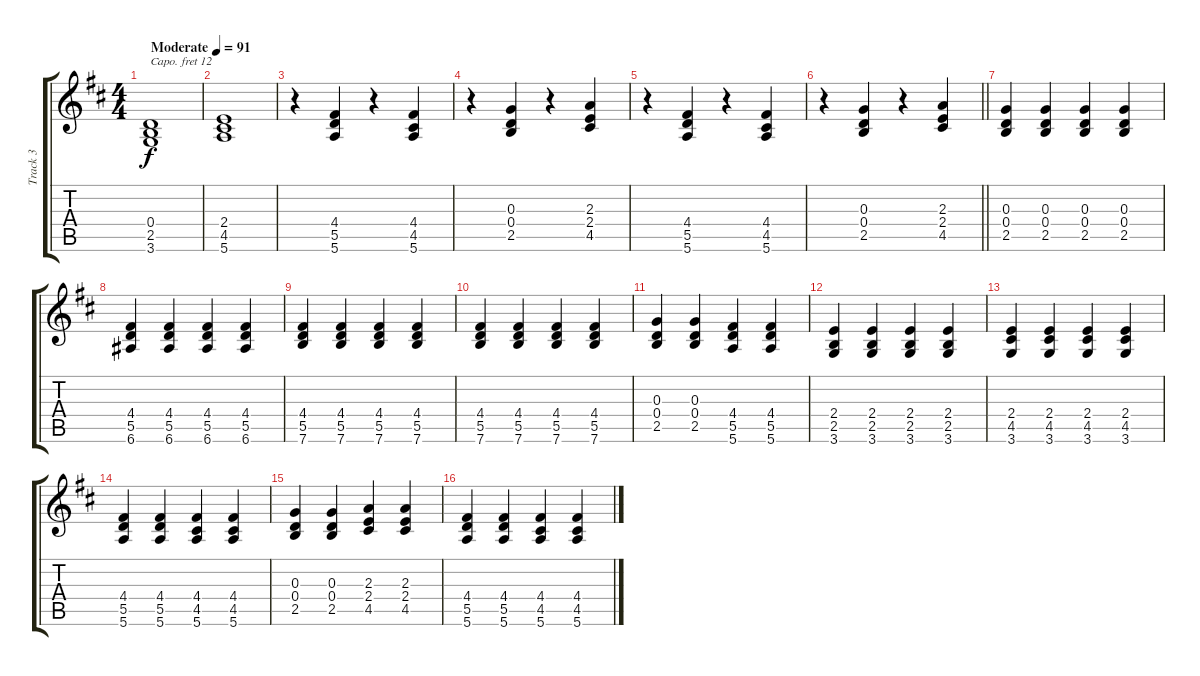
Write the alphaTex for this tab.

\track ("Track 3" "Track 3") {instrument acousticgrandpiano}
\staff {score tabs}
\capo 12
\tuning (E4 B3 G3 D3 A2 E2) {hide}
\ts (4 4)
\tempo (91 "Moderate")
\clef g2
\ks d
(0.4 2.5 3.6).1{dy f instrument acousticgrandpiano} |
(2.4 4.5 5.6).1 |
r.4 (4.4 5.5 5.6).4 r.4 (4.4 4.5 5.6).4 |
r.4 (0.3 0.4 2.5).4 r.4 (2.3 2.4 4.5).4 |
r.4 (4.4 5.5 5.6).4 r.4 (4.4 4.5 5.6).4 |
\barLineRight lightlight
r.4 (0.3 0.4 2.5).4 r.4 (2.3 2.4 4.5).4 |
(0.3 0.4 2.5).4 (0.3 0.4 2.5).4 (0.3 0.4 2.5).4 (0.3 0.4 2.5).4 |
(4.4 5.5 6.6).4 (4.4 5.5 6.6).4 (4.4 5.5 6.6).4 (4.4 5.5 6.6).4 |
(4.4 5.5 7.6).4 (4.4 5.5 7.6).4 (4.4 5.5 7.6).4 (4.4 5.5 7.6).4 |
(4.4 5.5 7.6).4 (4.4 5.5 7.6).4 (4.4 5.5 7.6).4 (4.4 5.5 7.6).4 |
(0.3 0.4 2.5).4 (0.3 0.4 2.5).4 (4.4 5.5 5.6).4 (4.4 5.5 5.6).4 |
(2.4 2.5 3.6).4 (2.4 2.5 3.6).4 (2.4 2.5 3.6).4 (2.4 2.5 3.6).4 |
(2.4 4.5 3.6).4 (2.4 4.5 3.6).4 (2.4 4.5 3.6).4 (2.4 4.5 3.6).4 |
(4.4 5.5 5.6).4 (4.4 5.5 5.6).4 (4.4 4.5 5.6).4 (4.4 4.5 5.6).4 |
(0.3 0.4 2.5).4 (0.3 0.4 2.5).4 (2.3 2.4 4.5).4 (2.3 2.4 4.5).4 |
(4.4 5.5 5.6).4 (4.4 5.5 5.6).4 (4.4 4.5 5.6).4 (4.4 4.5 5.6).4
